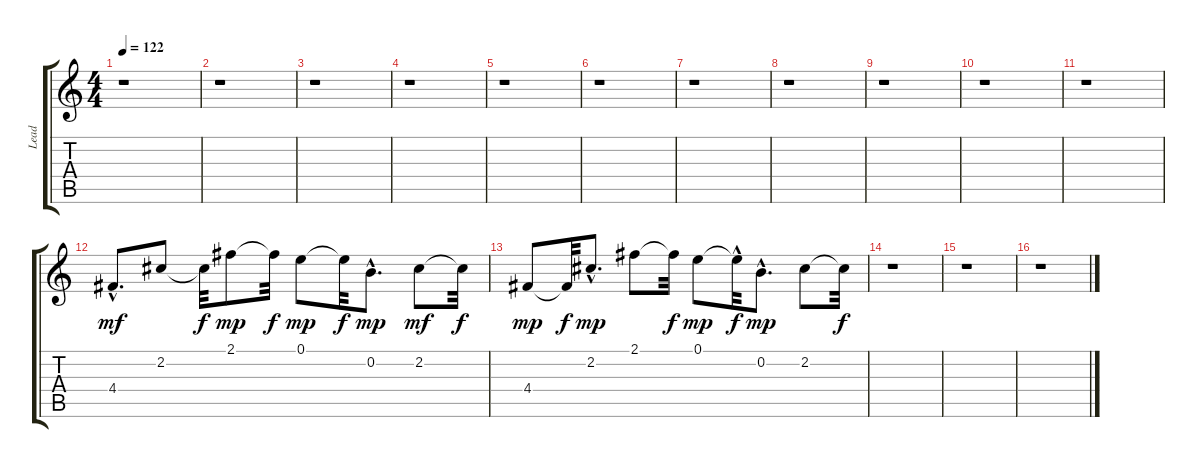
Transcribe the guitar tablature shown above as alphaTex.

\track ("Lead" "Lead") {instrument overdrivenguitar}
\staff {score tabs}
\tuning (E4 B3 G3 D3 A2 E2) {hide}
\ts (4 4)
\tempo 122
\clef g2
\ks c
r.1{dy f} |
r.1 |
r.1 |
r.1 |
r.1 |
r.1 |
r.1 |
r.1 |
r.1 |
r.1 |
r.1 |
4.4{hac}.8{d dy mf} 2.2.8 2.2{t}.32{dy f} 2.1.8{dy mp} 2.1{t}.32{dy f} 0.1.8{dy mp} 0.1{t}.32{dy f} 0.2{hac}.8{d dy mp} 2.2.8{dy mf} 2.2{t}.32{dy f} |
4.4.8{dy mp} 4.4{t}.32{dy f} 2.2{hac}.8{d dy mp} 2.1.8 2.1{t}.32{dy f} 0.1.8{dy mp} 0.1{hac t}.32{dy f} 0.2{hac}.8{d dy mp} 2.2.8 2.2{t}.32{dy f} |
r.1 |
r.1 |
r.1
